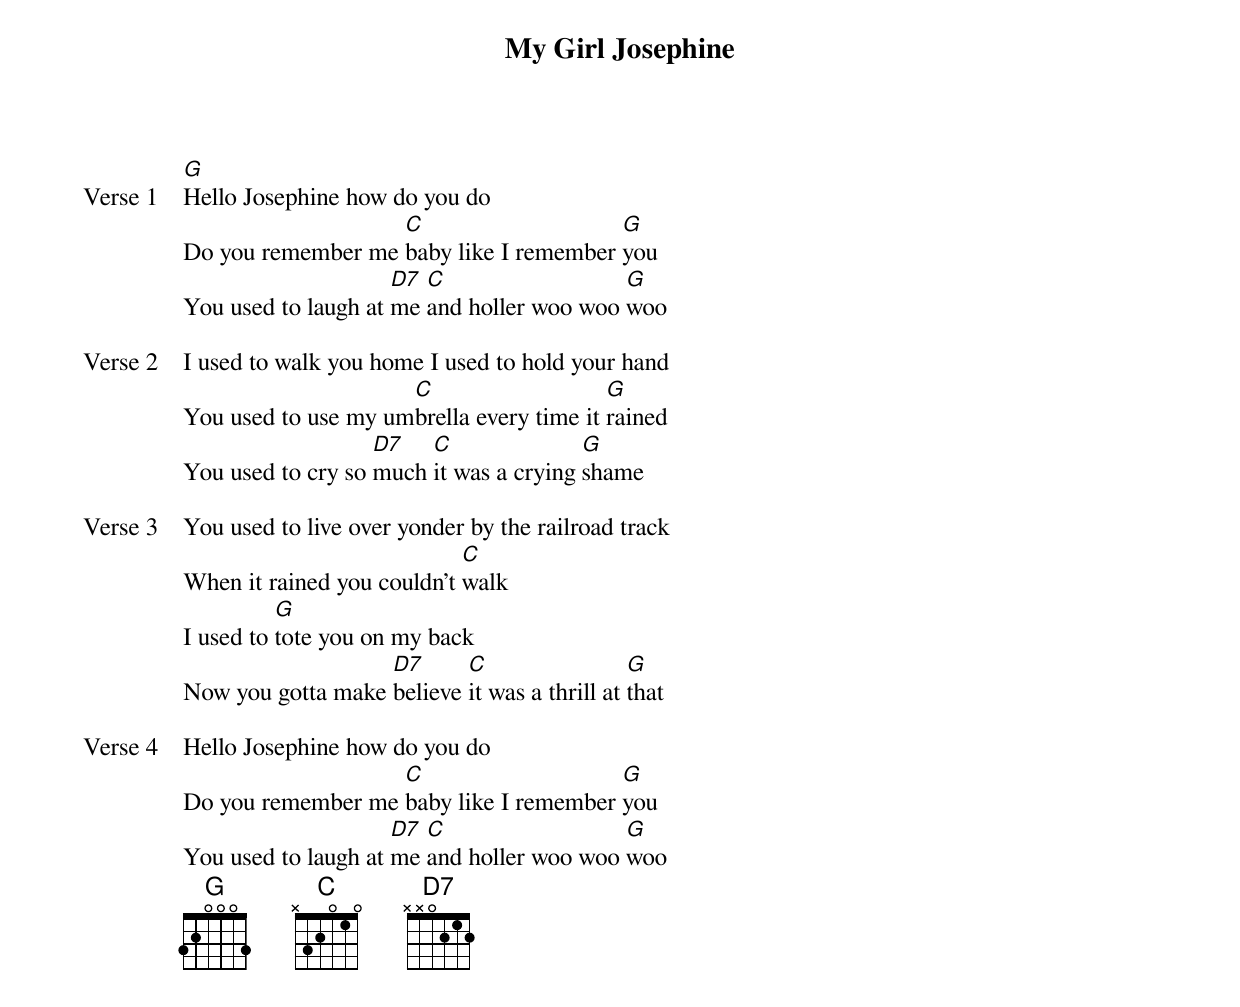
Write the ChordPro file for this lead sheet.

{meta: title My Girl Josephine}
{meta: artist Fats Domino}
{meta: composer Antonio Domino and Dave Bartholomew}

{start_of_verse: Verse 1}
[G]Hello Josephine how do you do
Do you remember me [C]baby like I remember [G]you
You used to laugh at [D7]me [C]and holler woo woo [G]woo
{end_of_verse}

{start_of_verse: Verse 2}
I used to walk you home I used to hold your hand
You used to use my um[C]brella every time it [G]rained
You used to cry so [D7]much [C]it was a crying [G]shame
{end_of_verse}

{start_of_verse: Verse 3}
You used to live over yonder by the railroad track
When it rained you couldn't [C]walk
I used to [G]tote you on my back
Now you gotta make [D7]believe [C]it was a thrill at [G]that
{end_of_verse}

{start_of_verse: Verse 4}
Hello Josephine how do you do
Do you remember me [C]baby like I remember [G]you
You used to laugh at [D7]me [C]and holler woo woo [G]woo
{end_of_verse}
